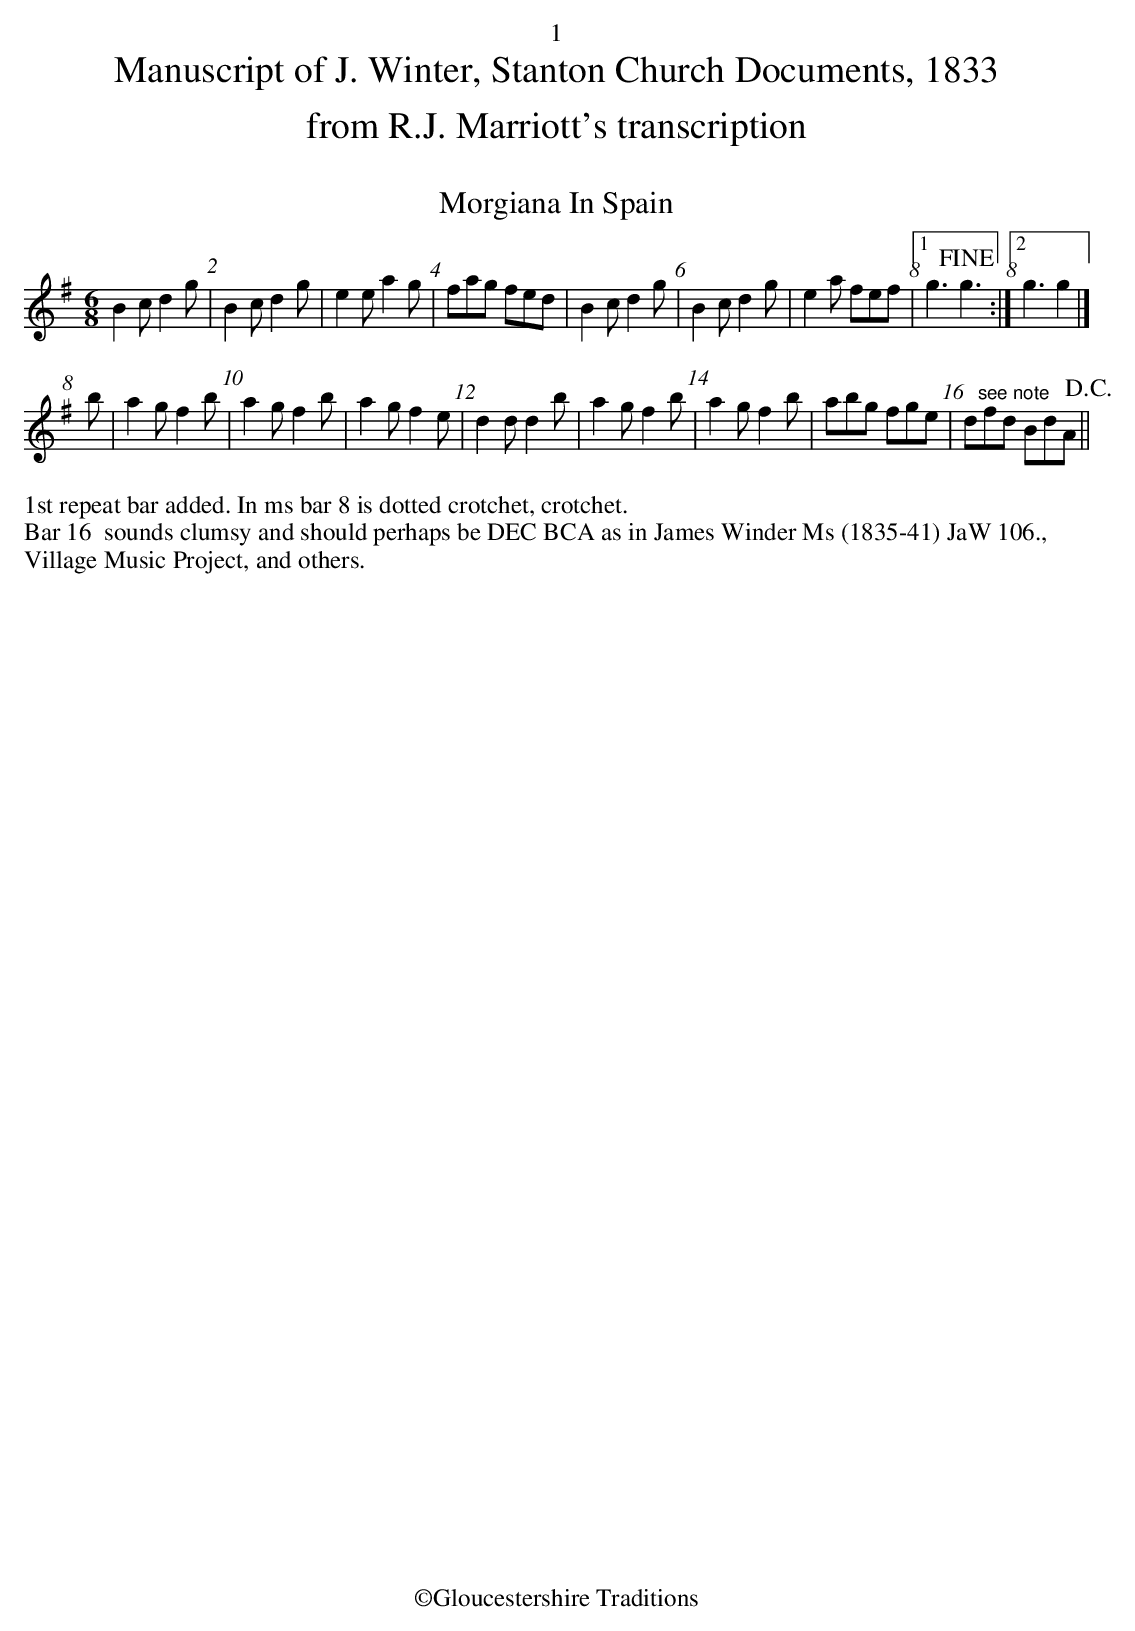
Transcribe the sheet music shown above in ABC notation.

X:1
T:Morgiana In Spain
U:R=!D.C.!
U:N=!fine!
M:6/8
L:1/8
K:G
B2c d2g|B2c d2g|e2e a2g|fag fed|B2cd2g|B2c d2g|e2a fef|1g3Ng3:|2g3g2|]
b|a2g f2b|a2g f2b|a2gf2e|d2dd2b|a2g f2b|a2g f2b|abg fge|d"^see note"fd BdAR||
